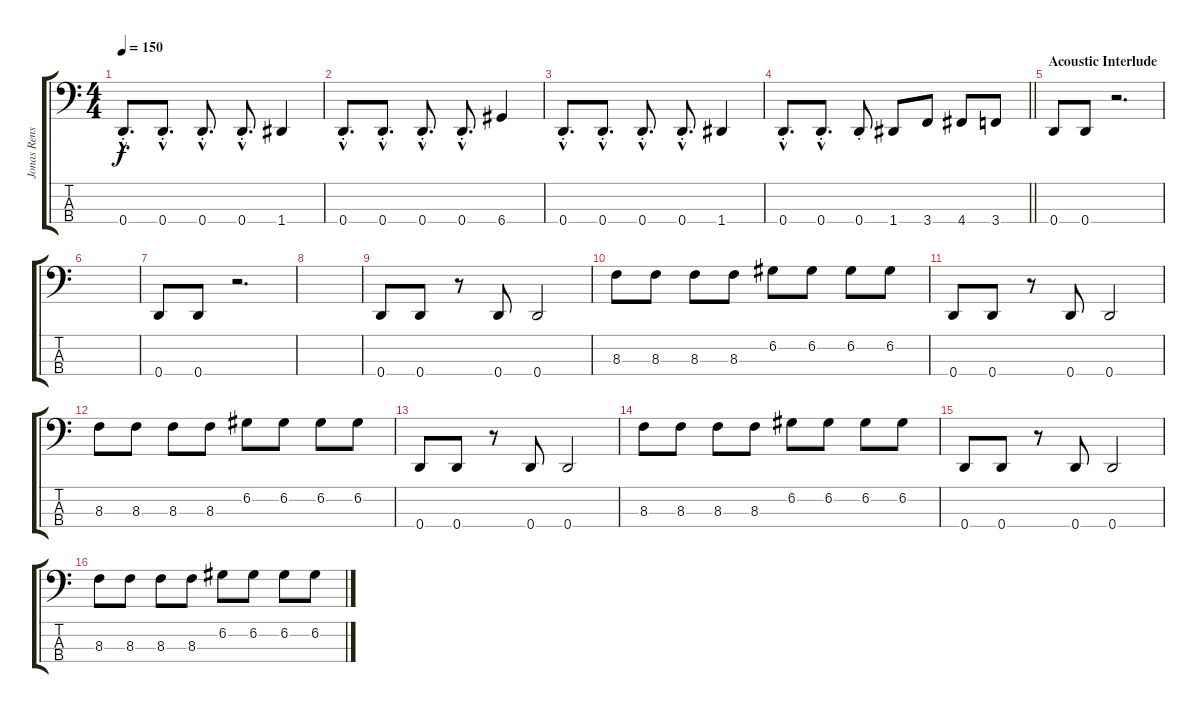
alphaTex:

\track ("Jonas Renske" "Jonas Rens") {instrument electricbasspick}
\staff {score tabs}
\tuning (G2 D2 A1 D1) {hide}
\ts (4 4)
\tempo 150
\clef f4
\ks c
0.4{hac st}.8{d dy f} 0.4{hac st}.8{d} 0.4{hac st}.8{d} 0.4{hac st}.8{d} 1.4.4 |
0.4{hac st}.8{d} 0.4{hac st}.8{d} 0.4{hac st}.8{d} 0.4{hac st}.8{d} 6.4.4 |
0.4{hac st}.8{d} 0.4{hac st}.8{d} 0.4{hac st}.8{d} 0.4{hac st}.8{d} 1.4.4 |
\barLineRight lightlight
0.4{hac st}.8{d} 0.4{hac st}.8{d} 0.4{st}.8 1.4.8 3.4.8 4.4.8 3.4.8 |
\section ("" "Acoustic Interlude")
0.4.8 0.4.8 r.2{d} |
|
0.4.8 0.4.8 r.2{d} |
|
0.4.8 0.4.8 r.8 0.4.8 0.4.2 |
8.3.8 8.3.8 8.3.8 8.3.8 6.2.8 6.2.8 6.2.8 6.2.8 |
0.4.8 0.4.8 r.8 0.4.8 0.4.2 |
8.3.8 8.3.8 8.3.8 8.3.8 6.2.8 6.2.8 6.2.8 6.2.8 |
0.4.8 0.4.8 r.8 0.4.8 0.4.2 |
8.3.8 8.3.8 8.3.8 8.3.8 6.2.8 6.2.8 6.2.8 6.2.8 |
0.4.8 0.4.8 r.8 0.4.8 0.4.2 |
8.3.8 8.3.8 8.3.8 8.3.8 6.2.8 6.2.8 6.2.8 6.2.8
